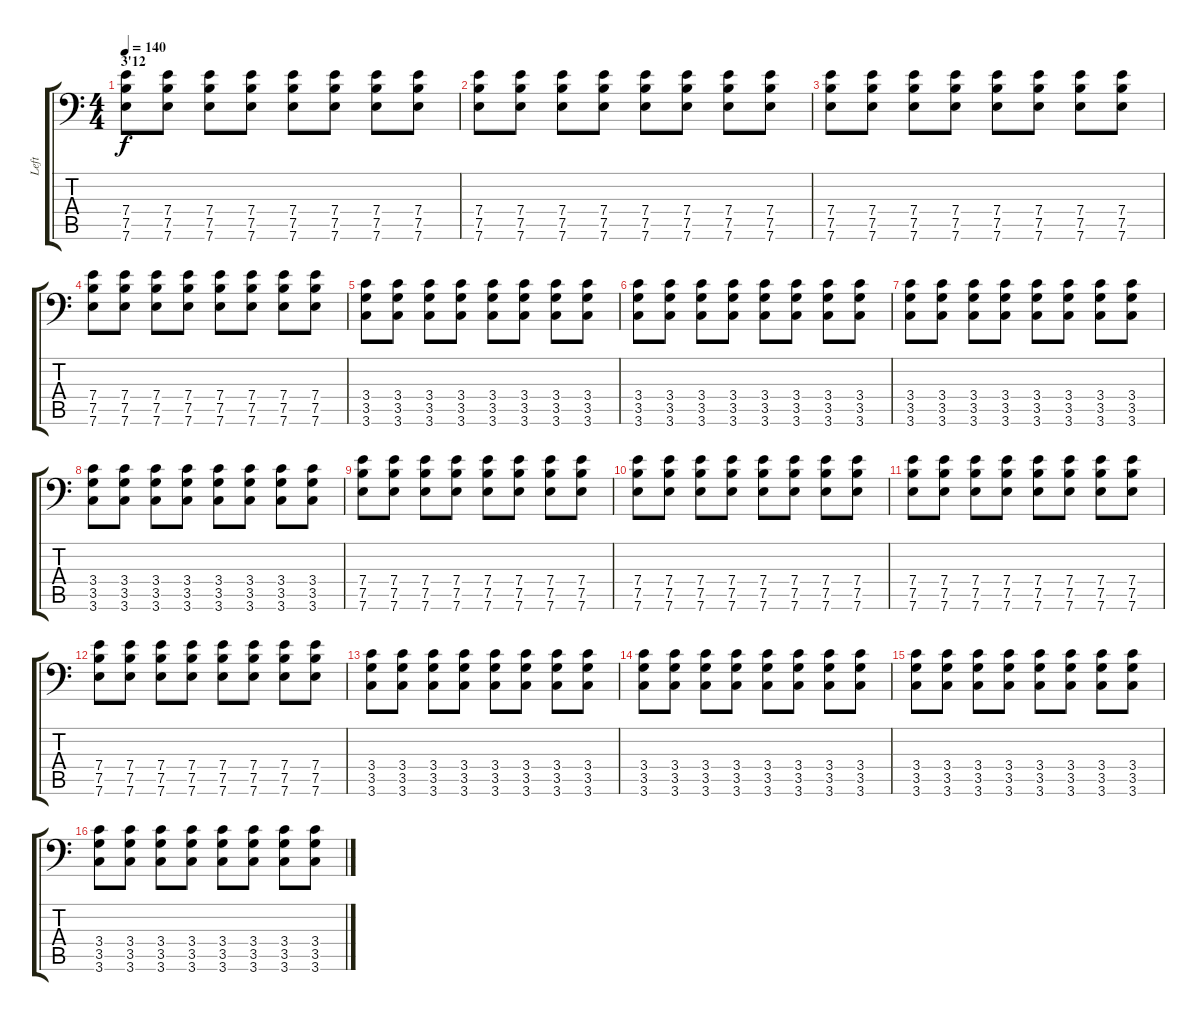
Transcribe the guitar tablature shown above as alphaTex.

\track ("Left" "Left") {instrument distortionguitar}
\staff {score tabs}
\tuning (B3 Gb3 D3 A2 E2 A1) {hide}
\ts (4 4)
\section ("" "3'12")
\tempo 140
\clef f4
\ks c
(7.4 7.5 7.6).8{dy f} (7.4 7.5 7.6).8 (7.4 7.5 7.6).8 (7.4 7.5 7.6).8 (7.4 7.5 7.6).8 (7.4 7.5 7.6).8 (7.4 7.5 7.6).8 (7.4 7.5 7.6).8 |
(7.4 7.5 7.6).8 (7.4 7.5 7.6).8 (7.4 7.5 7.6).8 (7.4 7.5 7.6).8 (7.4 7.5 7.6).8 (7.4 7.5 7.6).8 (7.4 7.5 7.6).8 (7.4 7.5 7.6).8 |
(7.4 7.5 7.6).8 (7.4 7.5 7.6).8 (7.4 7.5 7.6).8 (7.4 7.5 7.6).8 (7.4 7.5 7.6).8 (7.4 7.5 7.6).8 (7.4 7.5 7.6).8 (7.4 7.5 7.6).8 |
(7.4 7.5 7.6).8 (7.4 7.5 7.6).8 (7.4 7.5 7.6).8 (7.4 7.5 7.6).8 (7.4 7.5 7.6).8 (7.4 7.5 7.6).8 (7.4 7.5 7.6).8 (7.4 7.5 7.6).8 |
(3.4 3.5 3.6).8 (3.4 3.5 3.6).8 (3.4 3.5 3.6).8 (3.4 3.5 3.6).8 (3.4 3.5 3.6).8 (3.4 3.5 3.6).8 (3.4 3.5 3.6).8 (3.4 3.5 3.6).8 |
(3.4 3.5 3.6).8 (3.4 3.5 3.6).8 (3.4 3.5 3.6).8 (3.4 3.5 3.6).8 (3.4 3.5 3.6).8 (3.4 3.5 3.6).8 (3.4 3.5 3.6).8 (3.4 3.5 3.6).8 |
(3.4 3.5 3.6).8 (3.4 3.5 3.6).8 (3.4 3.5 3.6).8 (3.4 3.5 3.6).8 (3.4 3.5 3.6).8 (3.4 3.5 3.6).8 (3.4 3.5 3.6).8 (3.4 3.5 3.6).8 |
(3.4 3.5 3.6).8 (3.4 3.5 3.6).8 (3.4 3.5 3.6).8 (3.4 3.5 3.6).8 (3.4 3.5 3.6).8 (3.4 3.5 3.6).8 (3.4 3.5 3.6).8 (3.4 3.5 3.6).8 |
(7.4 7.5 7.6).8 (7.4 7.5 7.6).8 (7.4 7.5 7.6).8 (7.4 7.5 7.6).8 (7.4 7.5 7.6).8 (7.4 7.5 7.6).8 (7.4 7.5 7.6).8 (7.4 7.5 7.6).8 |
(7.4 7.5 7.6).8 (7.4 7.5 7.6).8 (7.4 7.5 7.6).8 (7.4 7.5 7.6).8 (7.4 7.5 7.6).8 (7.4 7.5 7.6).8 (7.4 7.5 7.6).8 (7.4 7.5 7.6).8 |
(7.4 7.5 7.6).8 (7.4 7.5 7.6).8 (7.4 7.5 7.6).8 (7.4 7.5 7.6).8 (7.4 7.5 7.6).8 (7.4 7.5 7.6).8 (7.4 7.5 7.6).8 (7.4 7.5 7.6).8 |
(7.4 7.5 7.6).8 (7.4 7.5 7.6).8 (7.4 7.5 7.6).8 (7.4 7.5 7.6).8 (7.4 7.5 7.6).8 (7.4 7.5 7.6).8 (7.4 7.5 7.6).8 (7.4 7.5 7.6).8 |
(3.4 3.5 3.6).8 (3.4 3.5 3.6).8 (3.4 3.5 3.6).8 (3.4 3.5 3.6).8 (3.4 3.5 3.6).8 (3.4 3.5 3.6).8 (3.4 3.5 3.6).8 (3.4 3.5 3.6).8 |
(3.4 3.5 3.6).8 (3.4 3.5 3.6).8 (3.4 3.5 3.6).8 (3.4 3.5 3.6).8 (3.4 3.5 3.6).8 (3.4 3.5 3.6).8 (3.4 3.5 3.6).8 (3.4 3.5 3.6).8 |
(3.4 3.5 3.6).8 (3.4 3.5 3.6).8 (3.4 3.5 3.6).8 (3.4 3.5 3.6).8 (3.4 3.5 3.6).8 (3.4 3.5 3.6).8 (3.4 3.5 3.6).8 (3.4 3.5 3.6).8 |
(3.4 3.5 3.6).8 (3.4 3.5 3.6).8 (3.4 3.5 3.6).8 (3.4 3.5 3.6).8 (3.4 3.5 3.6).8 (3.4 3.5 3.6).8 (3.4 3.5 3.6).8 (3.4 3.5 3.6).8
